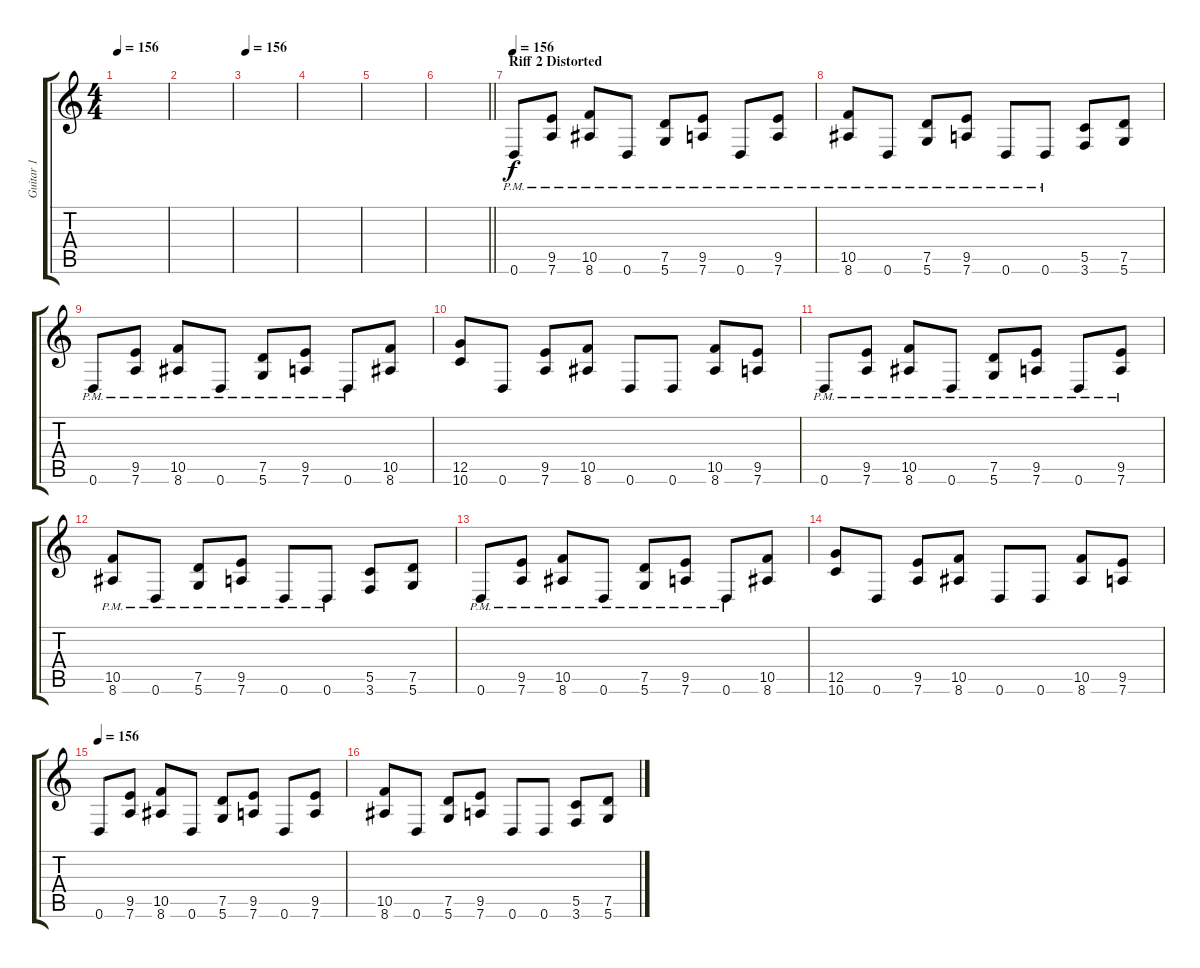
\track ("Guitar 1" "Guitar 1") {instrument distortionguitar}
\staff {score tabs}
\tuning (D4 A3 F3 C3 G2 D2) {hide}
\ts (4 4)
\tempo 156
\clef g2
\ks c
|
|
\tempo 156
|
|
|
\barLineRight lightlight
|
\section ("" "Riff 2 Distorted")
\tempo 156
0.6{pm}.8 (9.5{pm} 7.6{pm}).8 (10.5{pm} 8.6{pm}).8 0.6{pm}.8 (7.5{pm} 5.6{pm}).8 (9.5{pm} 7.6{pm}).8 0.6{pm}.8 (9.5{pm} 7.6{pm}).8 |
(10.5{pm} 8.6{pm}).8 0.6{pm}.8 (7.5{pm} 5.6{pm}).8 (9.5{pm} 7.6{pm}).8 0.6{pm}.8 0.6{pm}.8 (5.5 3.6).8 (7.5 5.6).8 |
0.6{pm}.8 (9.5{pm} 7.6{pm}).8 (10.5{pm} 8.6{pm}).8 0.6{pm}.8 (7.5{pm} 5.6{pm}).8 (9.5{pm} 7.6{pm}).8 0.6{pm}.8 (10.5 8.6).8 |
(12.5 10.6).8 0.6.8 (9.5 7.6).8 (10.5 8.6).8 0.6.8 0.6.8 (10.5 8.6).8 (9.5 7.6).8 |
0.6{pm}.8 (9.5{pm} 7.6{pm}).8 (10.5{pm} 8.6{pm}).8 0.6{pm}.8 (7.5{pm} 5.6{pm}).8 (9.5{pm} 7.6{pm}).8 0.6{pm}.8 (9.5{pm} 7.6{pm}).8 |
(10.5{pm} 8.6{pm}).8 0.6{pm}.8 (7.5{pm} 5.6{pm}).8 (9.5{pm} 7.6{pm}).8 0.6{pm}.8 0.6{pm}.8 (5.5 3.6).8 (7.5 5.6).8 |
0.6{pm}.8 (9.5{pm} 7.6{pm}).8 (10.5{pm} 8.6{pm}).8 0.6{pm}.8 (7.5{pm} 5.6{pm}).8 (9.5{pm} 7.6{pm}).8 0.6{pm}.8 (10.5 8.6).8 |
(12.5 10.6).8 0.6.8 (9.5 7.6).8 (10.5 8.6).8 0.6.8 0.6.8 (10.5 8.6).8 (9.5 7.6).8 |
\tempo 156
0.6.8 (9.5 7.6).8 (10.5 8.6).8 0.6.8 (7.5 5.6).8 (9.5 7.6).8 0.6.8 (9.5 7.6).8 |
(10.5 8.6).8 0.6.8 (7.5 5.6).8 (9.5 7.6).8 0.6.8 0.6.8 (5.5 3.6).8 (7.5 5.6).8
